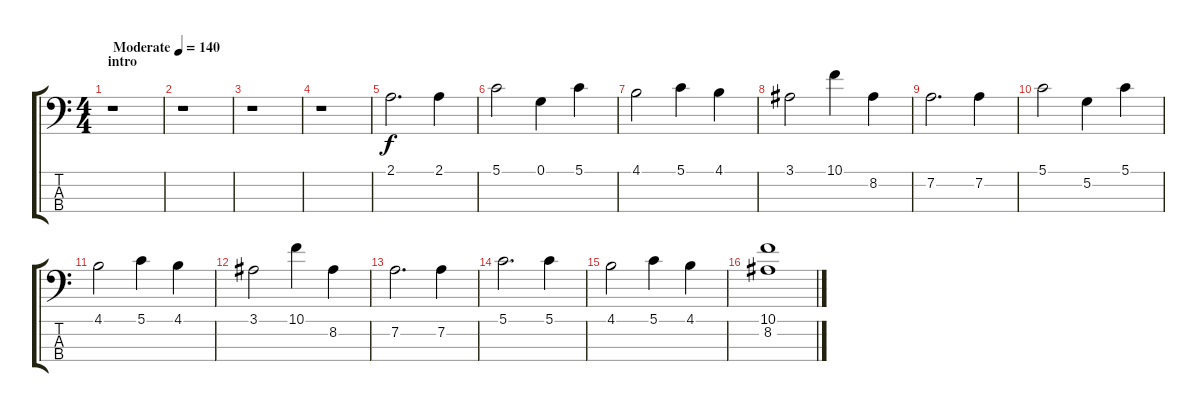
\track "" {instrument electricbasspick}
\staff {score tabs}
\tuning (G2 D2 A1 E1) {hide}
\ts (4 4)
\section ("" "intro")
\tempo (140 "Moderate")
\clef f4
\ks c
r.1{dy f instrument electricbasspick} |
r.1 |
r.1 |
r.1 |
2.1.2{d} 2.1.4 |
5.1.2 0.1.4 5.1.4 |
4.1.2 5.1.4 4.1.4 |
3.1.2 10.1.4 8.2.4 |
7.2.2{d} 7.2.4 |
5.1.2 5.2.4 5.1.4 |
4.1.2 5.1.4 4.1.4 |
3.1.2 10.1.4 8.2.4 |
7.2.2{d} 7.2.4 |
5.1.2{d} 5.1.4 |
4.1.2 5.1.4 4.1.4 |
(10.1 8.2).1
